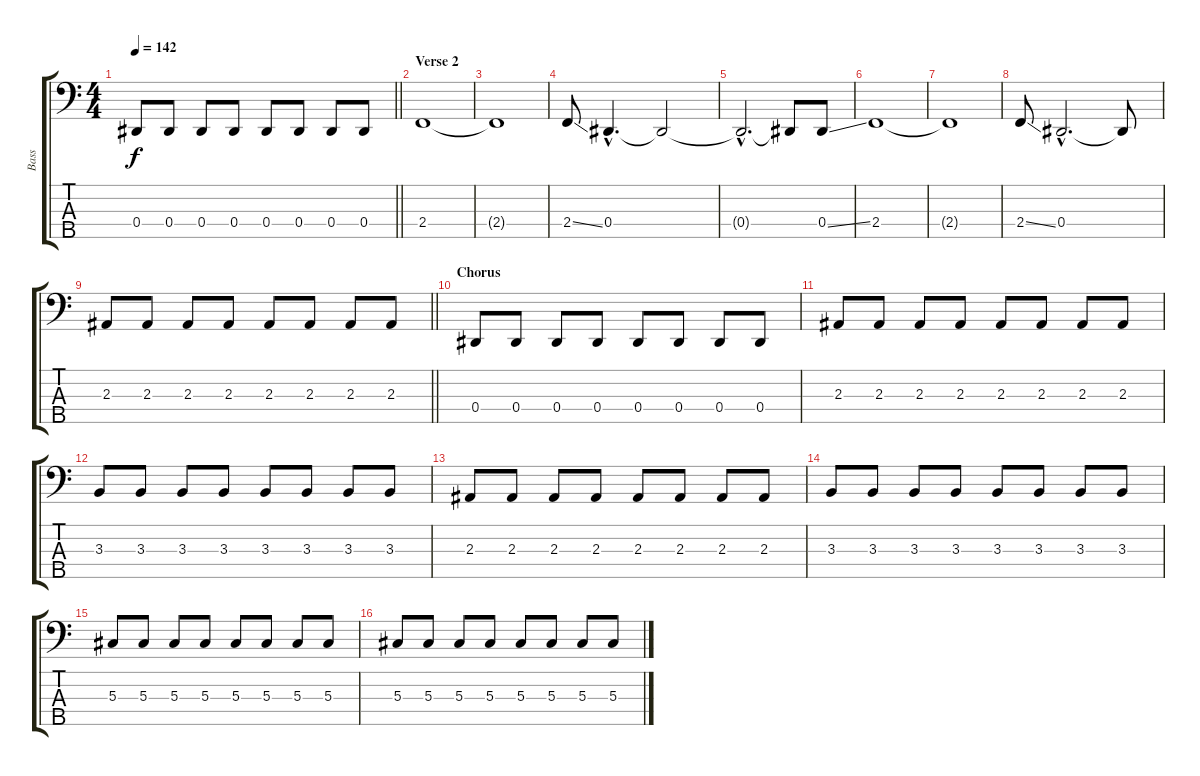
\track ("Bass" "Bass") {instrument electricbassfinger}
\staff {score tabs}
\tuning (Gb2 Db2 Ab1 Eb1 Bb0) {hide}
\ts (4 4)
\tempo 142
\clef f4
\barLineRight lightlight
\ks c
0.4.8{dy f} 0.4.8 0.4.8 0.4.8 0.4.8 0.4.8 0.4.8 0.4.8 |
\section ("" "Verse 2")
2.4.1 |
2.4{t}.1 |
2.4{ss}.8 0.4{hac}.4{d} 0.4{t}.2 |
0.4{hac t}.2{d} 0.4{t}.8 0.4{ss}.8 |
2.4.1 |
2.4{t}.1 |
2.4{ss}.8 0.4{hac}.2{d} 0.4{t}.8 |
\barLineRight lightlight
2.3.8 2.3.8 2.3.8 2.3.8 2.3.8 2.3.8 2.3.8 2.3.8 |
\section ("" "Chorus")
0.4.8 0.4.8 0.4.8 0.4.8 0.4.8 0.4.8 0.4.8 0.4.8 |
2.3.8 2.3.8 2.3.8 2.3.8 2.3.8 2.3.8 2.3.8 2.3.8 |
3.3.8 3.3.8 3.3.8 3.3.8 3.3.8 3.3.8 3.3.8 3.3.8 |
2.3.8 2.3.8 2.3.8 2.3.8 2.3.8 2.3.8 2.3.8 2.3.8 |
3.3.8 3.3.8 3.3.8 3.3.8 3.3.8 3.3.8 3.3.8 3.3.8 |
5.3.8 5.3.8 5.3.8 5.3.8 5.3.8 5.3.8 5.3.8 5.3.8 |
5.3.8 5.3.8 5.3.8 5.3.8 5.3.8 5.3.8 5.3.8 5.3.8
